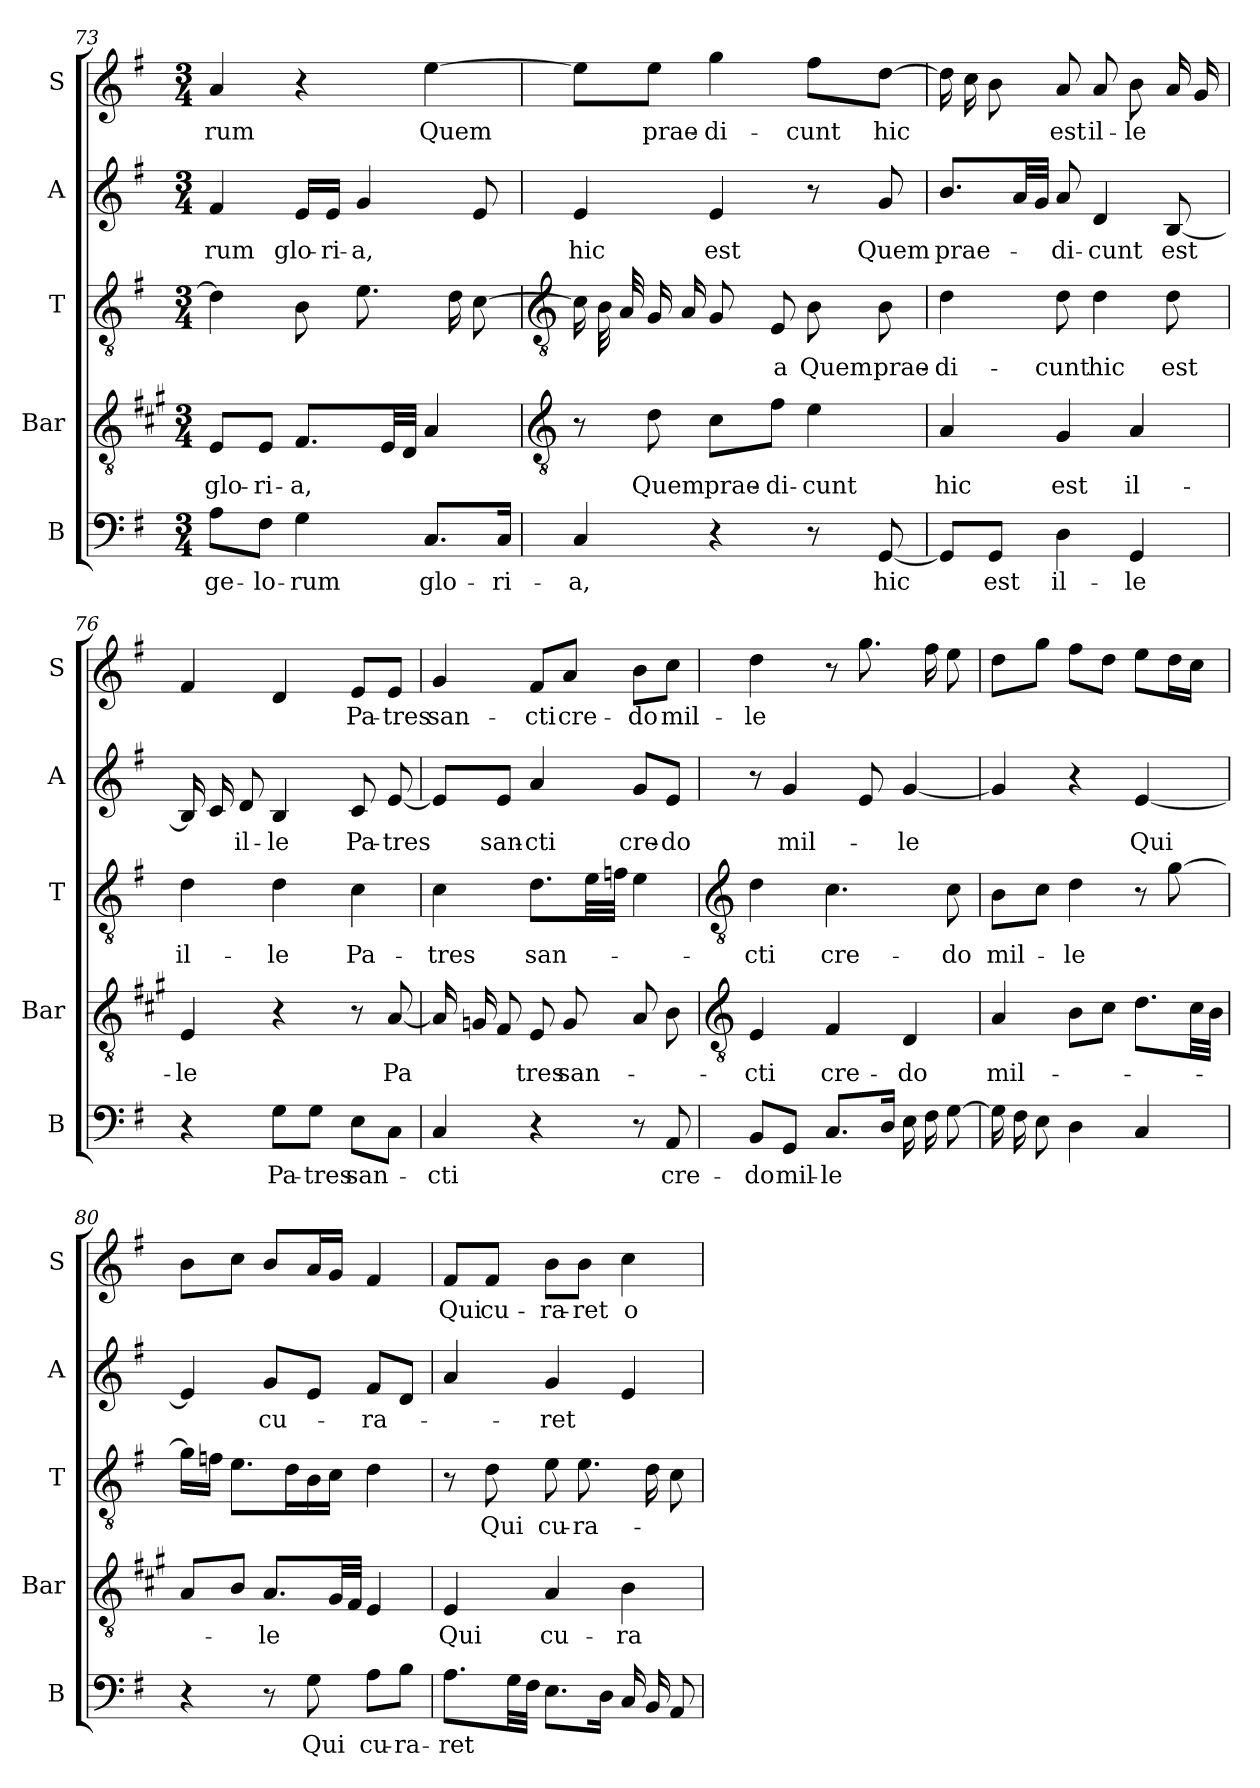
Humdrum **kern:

**kern	**text	**kern	**text	**kern	**text	**kern	**text	**kern	**text
*part5	*part5	*part4	*part4	*part3	*part3	*part2	*part2	*part1	*part1
*staff5	*staff5	*staff4	*staff4	*staff3	*staff3	*staff2	*staff2	*staff1	*staff1
*I"B	*	*I"Bar	*	*I"T	*	*I"A	*	*I"S	*
*I'B	*	*I'Bar	*	*I'T	*	*I'A	*	*I'S	*
*clefF4	*	*clefGv2	*	*clefGv2	*	*clefG2	*	*clefG2	*
*	*	*ITrd1c2	*	*	*	*	*	*	*
*k[f#]	*	*k[f#]	*	*k[f#]	*	*k[f#]	*	*k[f#]	*
*G:	*	*G:	*	*G:	*	*G:	*	*G:	*
*M3/4	*	*M3/4	*	*M3/4	*	*M3/4	*	*M3/4	*
=73	=73	=73	=73	=73	=73	=73	=73	=73	=73
!	!LO:LY:b	!	!LO:LY:b	!	!	!	!LO:LY:b	!	!LO:LY:b
8AL	-ge-	8DL	glo-	4d]	.	4f#	-rum	4a	-rum
!	!LO:LY:b	!	!LO:LY:b	!	!	!	!	!	!
8F#J	-lo-	8DJ	-ri-	.	.	.	.	.	.
!	!LO:LY:b	!	!LO:LY:b	!	!	!	!LO:LY:b	!	!
4G	-rum	8.EL	-a,	8B	.	16eLL	glo-	4r	.
!	!	!	!	!	!	!	!LO:LY:b	!	!
.	.	.	.	.	.	16eJJ	-ri-	.	.
!	!	!	!	!	!	!	!LO:LY:b	!	!
.	.	.	.	8.eL	.	4g	-a,	.	.
.	.	32DLL	.	.	.	.	.	.	.
.	.	32CJJJ	.	.	.	.	.	.	.
!	!LO:LY:b	!	!	!	!	!	!	!	!LO:LY:b
8.CL	glo-	4G	.	.	.	.	.	[4ee	Quem
.	.	.	.	16dL	.	.	.	.	.
.	.	.	.	[8cJ	.	8e	.	.	.
!	!LO:LY:b	!	!	!	!	!	!	!	!
16CJ	-ri-	.	.	.	.	.	.	.	.
!!LO:LB:g=z
=74	=74	=74	=74	=74	=74	=74	=74	=74	=74
*	*	*clefGv2	*	*clefGv2	*	*	*	*	*
!	!LO:LY:b	!	!	!	!	!	!LO:LY:b	!	!
4C	-a,	8r	.	16cLL]	.	4e	hic	8eeL]	.
.	.	.	.	32BL	.	.	.	.	.
.	.	.	.	32A	.	.	.	.	.
!	!	!	!LO:LY:b	!	!	!	!	!	!LO:LY:b
.	.	8c	Quem	16G	.	.	.	8eeJ	prae-
.	.	.	.	16AJJ	.	.	.	.	.
!	!	!	!LO:LY:b	!	!	!	!LO:LY:b	!	!LO:LY:b
4r	.	8BL	prae-	8GL	.	4e	est	4gg	-di-
!	!	!	!LO:LY:b	!	!LO:LY:b	!	!	!	!
.	.	8eJ	-di-	8EJ	-a	.	.	.	.
!	!	!	!LO:LY:b	!	!LO:LY:b	!	!	!	!LO:LY:b
8r	.	4d	-cunt	8BL	Quem	8r	.	8ff#L	-cunt
!	!LO:LY:b	!	!	!	!LO:LY:b	!	!LO:LY:b	!	!LO:LY:b
[8GG	hic	.	.	8BJ	prae-	8g	Quem	[8ddJ	hic
=75	=75	=75	=75	=75	=75	=75	=75	=75	=75
!	!	!	!LO:LY:b	!	!LO:LY:b	!	!LO:LY:b	!	!
8GGL]	.	4G	hic	4d	-di-	8.bL	prae-	16ddLL]	.
.	.	.	.	.	.	.	.	16cc	.
!	!LO:LY:b	!	!	!	!	!	!	!	!
8GGJ	est	.	.	.	.	.	.	8bJ	.
.	.	.	.	.	.	32aLL	.	.	.
.	.	.	.	.	.	32gJJJ	.	.	.
!	!LO:LY:b	!	!LO:LY:b	!	!LO:LY:b	!	!LO:LY:b	!	!LO:LY:b
4D	il-	4F#	est	8d	-cunt	8a	-di-	8aL	est
!	!	!	!	!	!LO:LY:b	!	!LO:LY:b	!	!LO:LY:b
.	.	.	.	4d	hic	4d	-cunt	8aJ	il-
!	!LO:LY:b	!	!LO:LY:b	!	!	!	!	!	!LO:LY:b
4GG	-le	4G	il-	.	.	.	.	8bL	-le
!	!	!	!	!	!LO:LY:b	!	!LO:LY:b	!	!
.	.	.	.	8d	est	[8B	est	16aL	.
.	.	.	.	.	.	.	.	16gJJ	.
=76	=76	=76	=76	=76	=76	=76	=76	=76	=76
!	!	!	!LO:LY:b	!	!LO:LY:b	!	!	!	!
4r	.	4D	-le	4d	il-	16BLL]	.	4f#	.
.	.	.	.	.	.	16c	.	.	.
!	!	!	!	!	!	!	!LO:LY:b	!	!
.	.	.	.	.	.	8dJ	il-	.	.
!	!LO:LY:b	!	!	!	!LO:LY:b	!	!LO:LY:b	!	!
8GL	Pa-	4r	.	4d	-le	4B	-le	4d	.
!	!LO:LY:b	!	!	!	!	!	!	!	!
8GJ	-tres	.	.	.	.	.	.	.	.
!	!LO:LY:b	!	!	!	!LO:LY:b	!	!LO:LY:b	!	!LO:LY:b
8EL	san-	8r	.	4c	Pa-	8cL	Pa-	8eL	Pa-
!	!	!	!LO:LY:b	!	!	!	!LO:LY:b	!	!LO:LY:b
8CJ	.	[8G	Pa	.	.	[8eJ	-tres	8eJ	-tres
=77	=77	=77	=77	=77	=77	=77	=77	=77	=77
!	!LO:LY:b	!	!	!	!LO:LY:b	!	!	!	!LO:LY:b
4C	-cti	16GLL]	.	4c	-tres	8eL]	.	4g	san-
.	.	16Fn	.	.	.	.	.	.	.
!	!	!	!	!	!	!	!LO:LY:b	!	!
.	.	8EJ	.	.	.	8eJ	san-	.	.
!	!	!	!LO:LY:b	!	!LO:LY:b	!	!LO:LY:b	!	!LO:LY:b
4r	.	8DL	tres	8.dL	san-	4a	-cti	8f#L	-cti
!	!	!	!LO:LY:b	!	!	!	!	!	!LO:LY:b
.	.	8FJ	san-	.	.	.	.	8aJ	cre-
.	.	.	.	32eLL	.	.	.	.	.
.	.	.	.	32fnJJJ	.	.	.	.	.
!	!	!	!	!	!	!	!LO:LY:b	!	!LO:LY:b
8r	.	8GL	.	4e	.	8gL	cre-	8bL	-do
!	!LO:LY:b	!	!	!	!	!	!LO:LY:b	!	!LO:LY:b
8AA	cre-	8AJ	.	.	.	8eJ	-do	8ccJ	mil-
!!LO:LB:g=z
=78	=78	=78	=78	=78	=78	=78	=78	=78	=78
*	*	*clefGv2	*	*clefGv2	*	*	*	*	*
!	!LO:LY:b	!	!LO:LY:b	!	!LO:LY:b	!	!	!	!LO:LY:b
8BBL	-do	4D	-cti	4d	-cti	8r	.	4dd	-le
!	!LO:LY:b	!	!	!	!	!	!LO:LY:b	!	!
8GGJ	mil-	.	.	.	.	4g	mil-	.	.
!	!LO:LY:b	!	!LO:LY:b	!	!LO:LY:b	!	!	!	!
8.CL	-le	4E	cre-	4.c	cre-	.	.	8r	.
.	.	.	.	.	.	8e	.	8.ggL	.
16DJ	.	.	.	.	.	.	.	.	.
!	!	!	!LO:LY:b	!	!	!	!LO:LY:b	!	!
16ELL	.	4C	-do	.	.	[4g	-le	.	.
16F#	.	.	.	.	.	.	.	16ff#L	.
!	!	!	!	!	!LO:LY:b	!	!	!	!
[8GJ	.	.	.	8c	-do	.	.	8eeJ	.
=79	=79	=79	=79	=79	=79	=79	=79	=79	=79
!	!	!	!LO:LY:b	!	!LO:LY:b	!	!	!	!
16GLL]	.	4G	mil-	8BL	mil-	4g]	.	8ddL	.
16F#	.	.	.	.	.	.	.	.	.
8EJ	.	.	.	8cJ	.	.	.	8ggJ	.
!	!	!	!	!	!LO:LY:b	!	!	!	!
4D	.	8AL	.	4d	-le	4r	.	8ff#L	.
.	.	8BJ	.	.	.	.	.	8ddJ	.
!	!	!	!	!	!	!	!LO:LY:b	!	!
4C	.	8.cL	.	8r	.	[4e	Qui	8eeL	.
.	.	.	.	[8g	.	.	.	16ddL	.
.	.	32BLL	.	.	.	.	.	16ccJJ	.
.	.	32AJJJ	.	.	.	.	.	.	.
=80	=80	=80	=80	=80	=80	=80	=80	=80	=80
4r	.	8GL	.	16gLL]	.	4e]	.	8bL	.
.	.	.	.	16fnJJ	.	.	.	.	.
.	.	8AJ	.	8.eL	.	.	.	8ccJ	.
!	!	!	!LO:LY:b	!	!	!	!LO:LY:b	!	!
8r	.	8.GL	-le	.	.	8gL	cu-	8bL	.
.	.	.	.	16dL	.	.	.	.	.
!	!LO:LY:b	!	!	!	!	!	!	!	!
8G	Qui	.	.	16B	.	8eJ	.	16aL	.
.	.	32F#LL	.	16cJJ	.	.	.	16gJJ	.
.	.	32EJJJ	.	.	.	.	.	.	.
!	!LO:LY:b	!	!	!	!	!	!LO:LY:b	!	!
8AL	cu-	4D	.	4d	.	8f#L	-ra-	4f#	.
!	!LO:LY:b	!	!	!	!	!	!	!	!
8BJ	-ra-	.	.	.	.	8dJ	.	.	.
=81	=81	=81	=81	=81	=81	=81	=81	=81	=81
!	!LO:LY:b	!	!LO:LY:b	!	!	!	!	!	!LO:LY:b
8.AL	-ret	4D	Qui	8r	.	4a	.	8f#L	Qui
!	!	!	!	!	!LO:LY:b	!	!	!	!LO:LY:b
.	.	.	.	8d	Qui	.	.	8f#J	cu-
32GLL	.	.	.	.	.	.	.	.	.
32F#JJJ	.	.	.	.	.	.	.	.	.
!	!	!	!LO:LY:b	!	!LO:LY:b	!	!LO:LY:b	!	!LO:LY:b
8.EL	.	4G	cu-	8e	cu-	4g	-ret	8bL	-ra-
!	!	!	!	!	!LO:LY:b	!	!	!	!LO:LY:b
.	.	.	.	8.eL	-ra-	.	.	8bJ	-ret
16DJ	.	.	.	.	.	.	.	.	.
!	!	!	!LO:LY:b	!	!	!	!	!	!LO:LY:b
16CLL	.	4A	-ra-	.	.	4e	.	4cc	o-
16BB	.	.	.	16dL	.	.	.	.	.
8AAJ	.	.	.	8cJ	.	.	.	.	.
=	=	=	=	=	=	=	=	=	=
*-	*-	*-	*-	*-	*-	*-	*-	*-	*-
